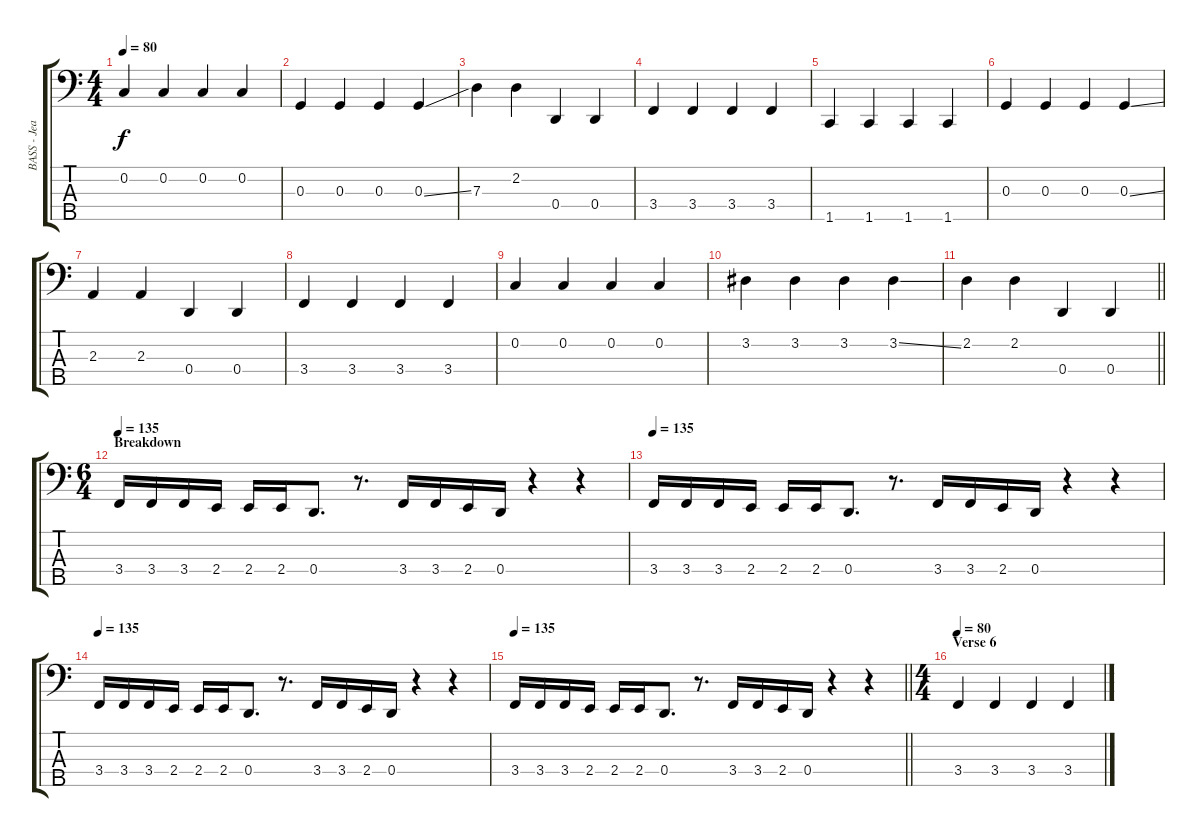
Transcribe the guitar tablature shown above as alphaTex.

\track ("BASS - Jean Michel Labadie" "BASS - Jea") {instrument electricbasspick}
\staff {score tabs}
\tuning (F2 C2 G1 D1 B0) {hide}
\ts (4 4)
\tempo 80
\clef f4
\ks c
0.2.4{dy f} 0.2.4 0.2.4 0.2.4 |
0.3.4 0.3.4 0.3.4 0.3{ss}.4 |
7.3.4 2.2.4 0.4.4 0.4.4 |
3.4.4 3.4.4 3.4.4 3.4.4 |
1.5.4 1.5.4 1.5.4 1.5.4 |
0.3.4 0.3.4 0.3.4 0.3{ss}.4 |
2.3.4 2.3.4 0.4.4 0.4.4 |
3.4.4 3.4.4 3.4.4 3.4.4 |
0.2.4 0.2.4 0.2.4 0.2.4 |
3.2.4 3.2.4 3.2.4 3.2{ss}.4 |
\barLineRight lightlight
2.2.4 2.2.4 0.4.4 0.4.4 |
\ts (6 4)
\section ("" "Breakdown")
\tempo 135
3.4.16 3.4.16 3.4.16 2.4.16 2.4.16 2.4.16 0.4.8{d} r.8{d} 3.4.16 3.4.16 2.4.16 0.4.16 r.4 r.4 |
\tempo 135
3.4.16 3.4.16 3.4.16 2.4.16 2.4.16 2.4.16 0.4.8{d} r.8{d} 3.4.16 3.4.16 2.4.16 0.4.16 r.4 r.4 |
\tempo 135
3.4.16 3.4.16 3.4.16 2.4.16 2.4.16 2.4.16 0.4.8{d} r.8{d} 3.4.16 3.4.16 2.4.16 0.4.16 r.4 r.4 |
\tempo 135
\barLineRight lightlight
3.4.16 3.4.16 3.4.16 2.4.16 2.4.16 2.4.16 0.4.8{d} r.8{d} 3.4.16 3.4.16 2.4.16 0.4.16 r.4 r.4 |
\ts (4 4)
\section ("" "Verse 6")
\tempo 80
3.4.4 3.4.4 3.4.4 3.4.4
